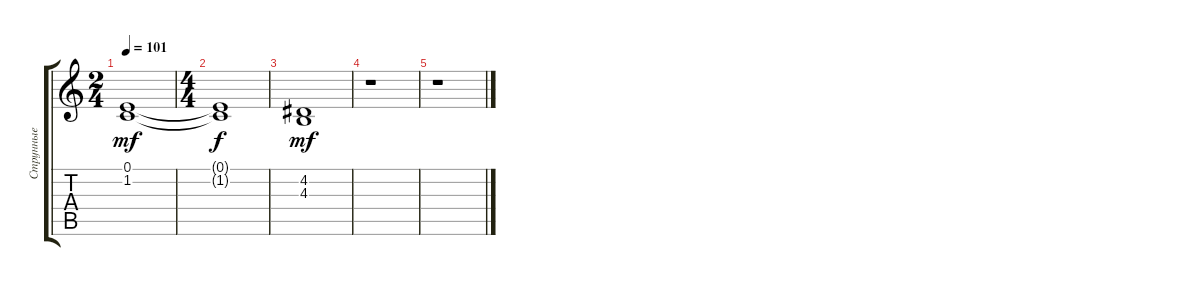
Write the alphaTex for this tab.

\track ("Струнные" "Струнные") {instrument synthstrings1}
\staff {score tabs}
\tuning (E4 B3 G3 D3 A2 E2) {hide}
\ts (2 4)
\tempo 101
\clef g2
\ks c
(0.1 1.2).1{dy mf} |
\ts (4 4)
(0.1{t} 1.2{t}).1{dy f} |
(4.2 4.3).1{dy mf} |
r.1 |
r.1
